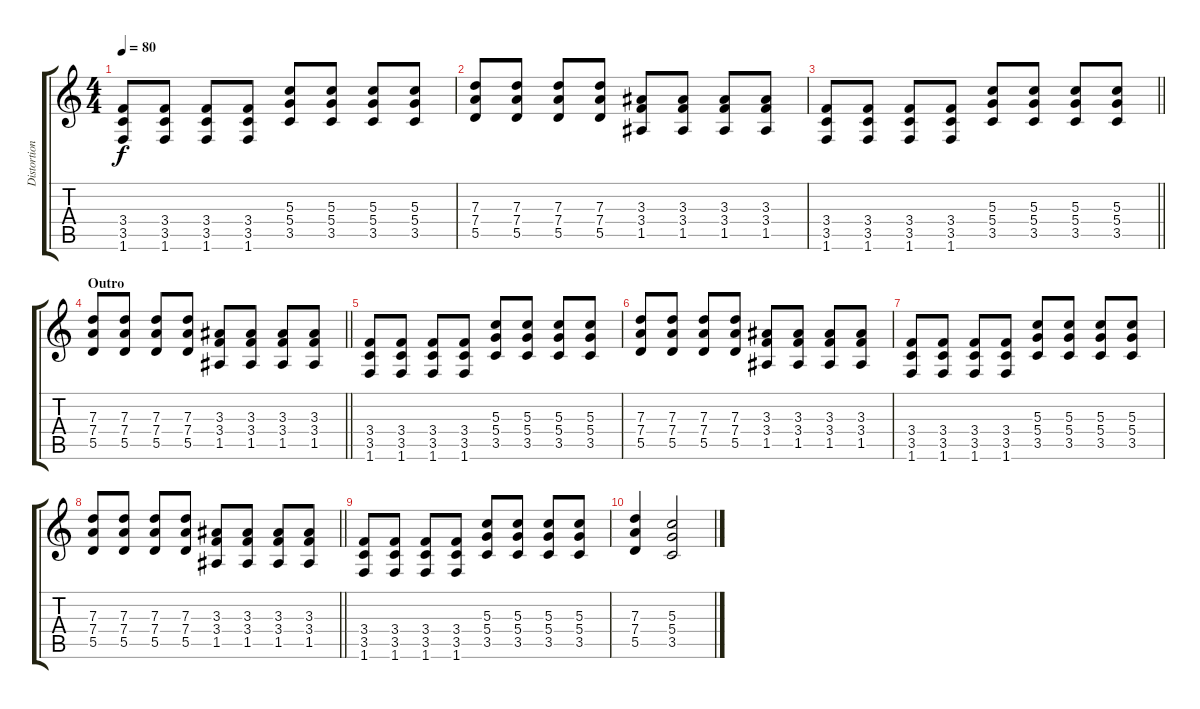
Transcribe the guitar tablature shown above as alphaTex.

\track ("Distortion" "Distortion") {instrument distortionguitar}
\staff {score tabs}
\tuning (E4 B3 G3 D3 A2 E2) {hide}
\ts (4 4)
\tempo 80
\clef g2
\ks c
(3.4 3.5 1.6).8{dy f} (3.4 3.5 1.6).8 (3.4 3.5 1.6).8 (3.4 3.5 1.6).8 (5.3 5.4 3.5).8 (5.3 5.4 3.5).8 (5.3 5.4 3.5).8 (5.3 5.4 3.5).8 |
(7.3 7.4 5.5).8 (7.3 7.4 5.5).8 (7.3 7.4 5.5).8 (7.3 7.4 5.5).8 (3.3 3.4 1.5).8 (3.3 3.4 1.5).8 (3.3 3.4 1.5).8 (3.3 3.4 1.5).8 |
\barLineRight lightlight
(3.4 3.5 1.6).8 (3.4 3.5 1.6).8 (3.4 3.5 1.6).8 (3.4 3.5 1.6).8 (5.3 5.4 3.5).8 (5.3 5.4 3.5).8 (5.3 5.4 3.5).8 (5.3 5.4 3.5).8 |
\section ("" "Outro")
\barLineRight lightlight
(7.3 7.4 5.5).8{volume 15} (7.3 7.4 5.5).8 (7.3 7.4 5.5).8 (7.3 7.4 5.5).8 (3.3 3.4 1.5).8 (3.3 3.4 1.5).8 (3.3 3.4 1.5).8 (3.3 3.4 1.5).8 |
(3.4 3.5 1.6).8 (3.4 3.5 1.6).8 (3.4 3.5 1.6).8 (3.4 3.5 1.6).8 (5.3 5.4 3.5).8 (5.3 5.4 3.5).8 (5.3 5.4 3.5).8 (5.3 5.4 3.5).8 |
(7.3 7.4 5.5).8 (7.3 7.4 5.5).8 (7.3 7.4 5.5).8 (7.3 7.4 5.5).8 (3.3 3.4 1.5).8 (3.3 3.4 1.5).8 (3.3 3.4 1.5).8 (3.3 3.4 1.5).8 |
(3.4 3.5 1.6).8 (3.4 3.5 1.6).8 (3.4 3.5 1.6).8 (3.4 3.5 1.6).8 (5.3 5.4 3.5).8 (5.3 5.4 3.5).8 (5.3 5.4 3.5).8 (5.3 5.4 3.5).8 |
\barLineRight lightlight
(7.3 7.4 5.5).8 (7.3 7.4 5.5).8 (7.3 7.4 5.5).8 (7.3 7.4 5.5).8 (3.3 3.4 1.5).8 (3.3 3.4 1.5).8 (3.3 3.4 1.5).8 (3.3 3.4 1.5).8 |
(3.4 3.5 1.6).8 (3.4 3.5 1.6).8 (3.4 3.5 1.6).8 (3.4 3.5 1.6).8 (5.3 5.4 3.5).8 (5.3 5.4 3.5).8 (5.3 5.4 3.5).8 (5.3 5.4 3.5).8 |
(7.3 7.4 5.5).4 (5.3 5.4 3.5).2
